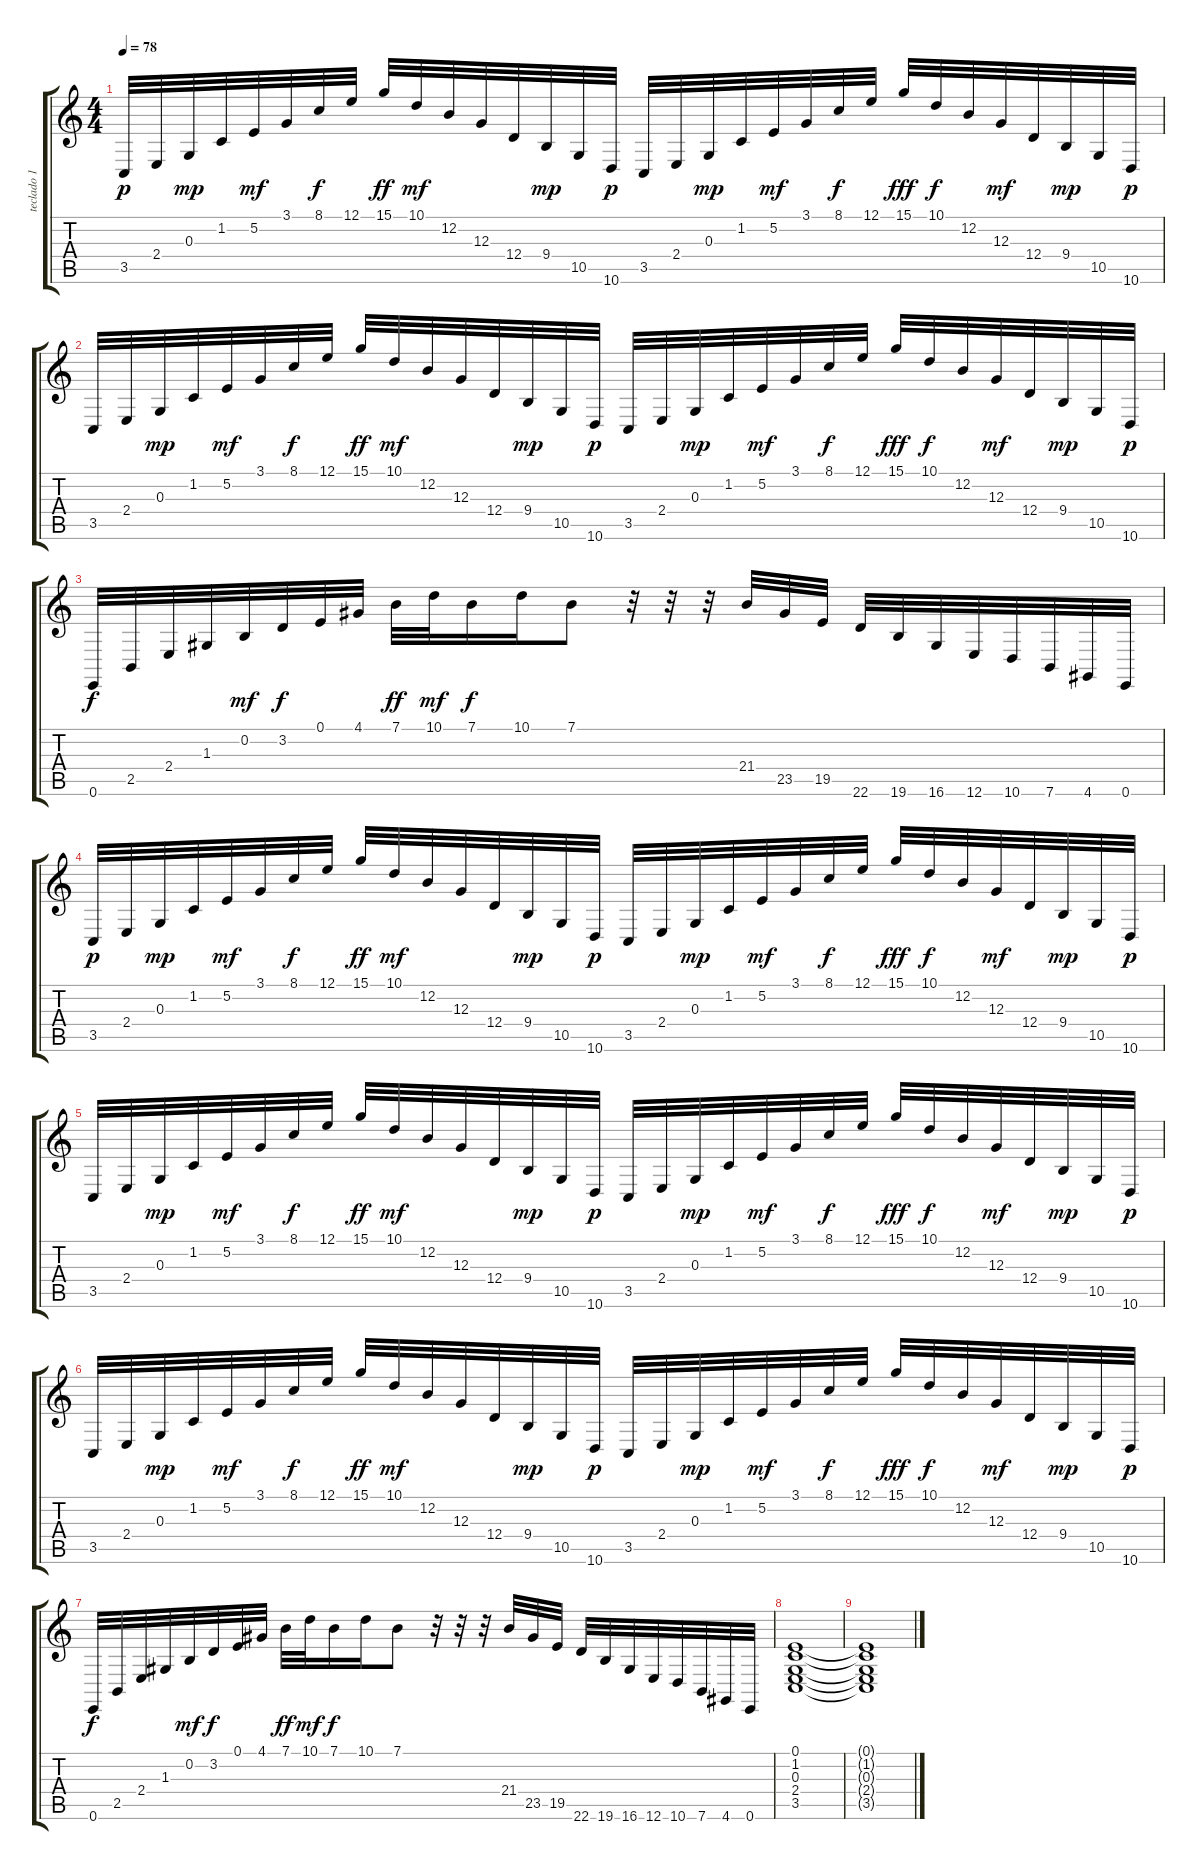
\track ("teclado 1" "teclado 1") {instrument pad1newage}
\staff {score tabs}
\tuning (E4 B3 G3 D3 A2 E2) {hide}
\ts (4 4)
\tempo 78
\clef g2
\ks c
3.5.32{dy p} 2.4.32 0.3.32{dy mp} 1.2.32 5.2.32{dy mf} 3.1.32 8.1.32{dy f} 12.1.32 15.1.32{dy ff} 10.1.32{dy mf} 12.2.32 12.3.32 12.4.32 9.4.32{dy mp} 10.5.32 10.6.32{dy p} 3.5.32 2.4.32 0.3.32{dy mp} 1.2.32 5.2.32{dy mf} 3.1.32 8.1.32{dy f} 12.1.32 15.1.32{dy fff} 10.1.32{dy f} 12.2.32 12.3.32{dy mf} 12.4.32 9.4.32{dy mp} 10.5.32 10.6.32{dy p} |
3.5.32 2.4.32 0.3.32{dy mp} 1.2.32 5.2.32{dy mf} 3.1.32 8.1.32{dy f} 12.1.32 15.1.32{dy ff} 10.1.32{dy mf} 12.2.32 12.3.32 12.4.32 9.4.32{dy mp} 10.5.32 10.6.32{dy p} 3.5.32 2.4.32 0.3.32{dy mp} 1.2.32 5.2.32{dy mf} 3.1.32 8.1.32{dy f} 12.1.32 15.1.32{dy fff} 10.1.32{dy f} 12.2.32 12.3.32{dy mf} 12.4.32 9.4.32{dy mp} 10.5.32 10.6.32{dy p} |
0.6.32{dy f} 2.5.32 2.4.32 1.3.32 0.2.32{dy mf} 3.2.32{dy f} 0.1.32 4.1.32 7.1.32{dy ff} 10.1.32{dy mf} 7.1.16{dy f} 10.1.16 7.1.8 r.32 r.32 r.32 21.4.32 23.5.32 19.5.32 22.6.32 19.6.32 16.6.32 12.6.32 10.6.32 7.6.32 4.6.32 0.6.32 |
3.5.32{dy p} 2.4.32 0.3.32{dy mp} 1.2.32 5.2.32{dy mf} 3.1.32 8.1.32{dy f} 12.1.32 15.1.32{dy ff} 10.1.32{dy mf} 12.2.32 12.3.32 12.4.32 9.4.32{dy mp} 10.5.32 10.6.32{dy p} 3.5.32 2.4.32 0.3.32{dy mp} 1.2.32 5.2.32{dy mf} 3.1.32 8.1.32{dy f} 12.1.32 15.1.32{dy fff} 10.1.32{dy f} 12.2.32 12.3.32{dy mf} 12.4.32 9.4.32{dy mp} 10.5.32 10.6.32{dy p} |
3.5.32 2.4.32 0.3.32{dy mp} 1.2.32 5.2.32{dy mf} 3.1.32 8.1.32{dy f} 12.1.32 15.1.32{dy ff} 10.1.32{dy mf} 12.2.32 12.3.32 12.4.32 9.4.32{dy mp} 10.5.32 10.6.32{dy p} 3.5.32 2.4.32 0.3.32{dy mp} 1.2.32 5.2.32{dy mf} 3.1.32 8.1.32{dy f} 12.1.32 15.1.32{dy fff} 10.1.32{dy f} 12.2.32 12.3.32{dy mf} 12.4.32 9.4.32{dy mp} 10.5.32 10.6.32{dy p} |
3.5.32 2.4.32 0.3.32{dy mp} 1.2.32 5.2.32{dy mf} 3.1.32 8.1.32{dy f} 12.1.32 15.1.32{dy ff} 10.1.32{dy mf} 12.2.32 12.3.32 12.4.32 9.4.32{dy mp} 10.5.32 10.6.32{dy p} 3.5.32 2.4.32 0.3.32{dy mp} 1.2.32 5.2.32{dy mf} 3.1.32 8.1.32{dy f} 12.1.32 15.1.32{dy fff} 10.1.32{dy f} 12.2.32 12.3.32{dy mf} 12.4.32 9.4.32{dy mp} 10.5.32 10.6.32{dy p} |
0.6.32{dy f} 2.5.32 2.4.32 1.3.32 0.2.32{dy mf} 3.2.32{dy f} 0.1.32 4.1.32 7.1.32{dy ff} 10.1.32{dy mf} 7.1.16{dy f} 10.1.16 7.1.8 r.32 r.32 r.32 21.4.32 23.5.32 19.5.32 22.6.32 19.6.32 16.6.32 12.6.32 10.6.32 7.6.32 4.6.32 0.6.32 |
(0.1 1.2 0.3 2.4 3.5).1{instrument lead5charang} |
(0.1{t} 1.2{t} 0.3{t} 2.4{t} 3.5{t}).1
